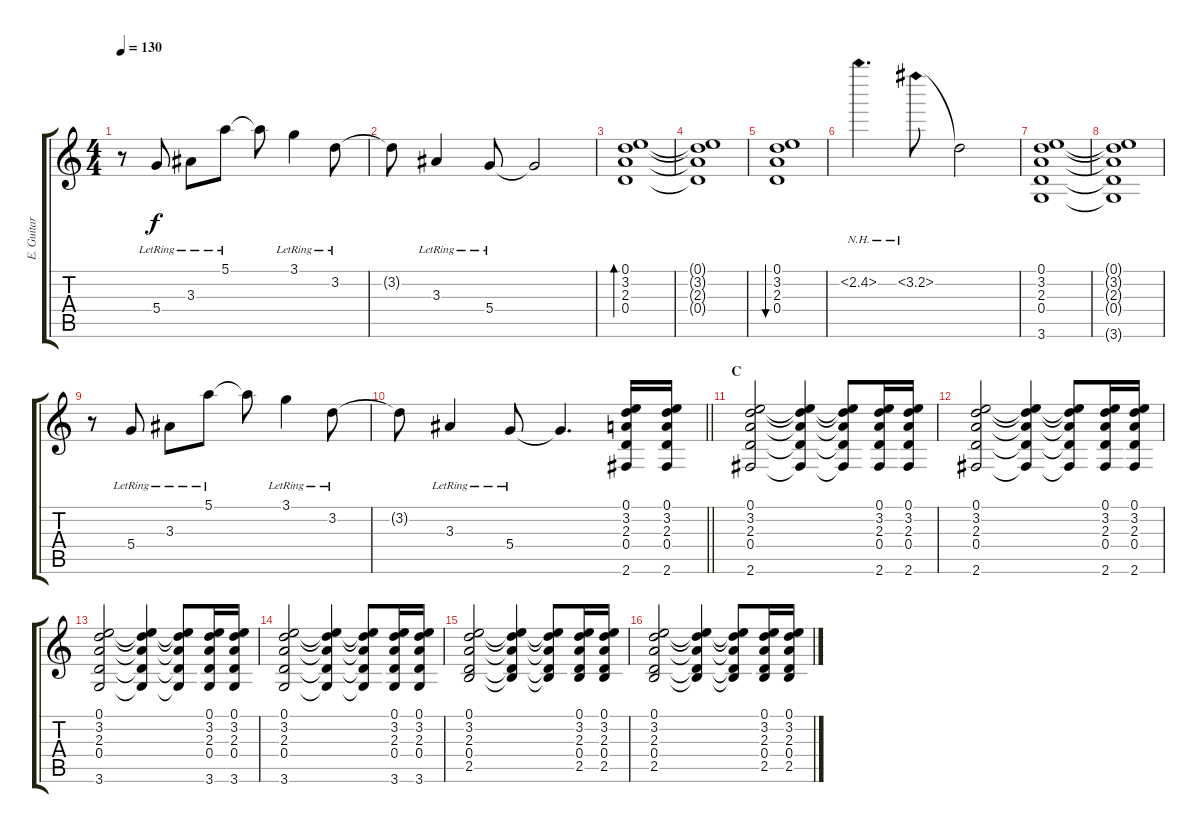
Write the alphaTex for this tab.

\track ("E. Guitar II" "E. Guitar ") {instrument distortionguitar}
\staff {score tabs}
\tuning (E4 B3 G3 D3 A2 E2) {hide}
\ts (4 4)
\tempo 130
\clef g2
\ks c
r.8{dy f} 5.4{lr}.8 3.3{lr}.8 5.1{lr}.8 5.1{t}.8 3.1{lr}.4 3.2{lr}.8 |
3.2{t}.8 3.3{lr}.4 5.4{lr}.8 5.4{t}.2 |
(0.1 3.2 2.3 0.4).1{bd 240} |
(0.1{t} 3.2{t} 2.3{t} 0.4{t}).1 |
(0.1 3.2 2.3 0.4).1{bu 240} |
2.2{nh}.4{d} 3.2{nh}.8 3.2{t}.2 |
(0.1 3.2 2.3 0.4 3.6).1 |
(0.1{t} 3.2{t} 2.3{t} 0.4{t} 3.6{t}).1 |
r.8 5.4{lr}.8 3.3{lr}.8 5.1{lr}.8 5.1{t}.8 3.1{lr}.4 3.2{lr}.8 |
\barLineRight lightlight
3.2{t}.8 3.3{lr}.4 5.4{lr}.8 5.4{t}.4{d} (0.1 3.2 2.3 0.4 2.6).16 (0.1 3.2 2.3 0.4 2.6).16 |
\section ("" "C")
(0.1 3.2 2.3 0.4 2.6).2 (0.1{t} 3.2{t} 2.3{t} 0.4{t} 2.6{t}).4 (0.1{t} 3.2{t} 2.3{t} 0.4{t} 2.6{t}).8 (0.1 3.2 2.3 0.4 2.6).16 (0.1 3.2 2.3 0.4 2.6).16 |
(0.1 3.2 2.3 0.4 2.6).2 (0.1{t} 3.2{t} 2.3{t} 0.4{t} 2.6{t}).4 (0.1{t} 3.2{t} 2.3{t} 0.4{t} 2.6{t}).8 (0.1 3.2 2.3 0.4 2.6).16 (0.1 3.2 2.3 0.4 2.6).16 |
(0.1 3.2 2.3 0.4 3.6).2 (0.1{t} 3.2{t} 2.3{t} 0.4{t} 3.6{t}).4 (0.1{t} 3.2{t} 2.3{t} 0.4{t} 3.6{t}).8 (0.1 3.2 2.3 0.4 3.6).16 (0.1 3.2 2.3 0.4 3.6).16 |
(0.1 3.2 2.3 0.4 3.6).2 (0.1{t} 3.2{t} 2.3{t} 0.4{t} 3.6{t}).4 (0.1{t} 3.2{t} 2.3{t} 0.4{t} 3.6{t}).8 (0.1 3.2 2.3 0.4 3.6).16 (0.1 3.2 2.3 0.4 3.6).16 |
(0.1 3.2 2.3 0.4 2.5).2 (0.1{t} 3.2{t} 2.3{t} 0.4{t} 2.5{t}).4 (0.1{t} 3.2{t} 2.3{t} 0.4{t} 2.5{t}).8 (0.1 3.2 2.3 0.4 2.5).16 (0.1 3.2 2.3 0.4 2.5).16 |
(0.1 3.2 2.3 0.4 2.5).2 (0.1{t} 3.2{t} 2.3{t} 0.4{t} 2.5{t}).4 (0.1{t} 3.2{t} 2.3{t} 0.4{t} 2.5{t}).8 (0.1 3.2 2.3 0.4 2.5).16 (0.1 3.2 2.3 0.4 2.5).16
